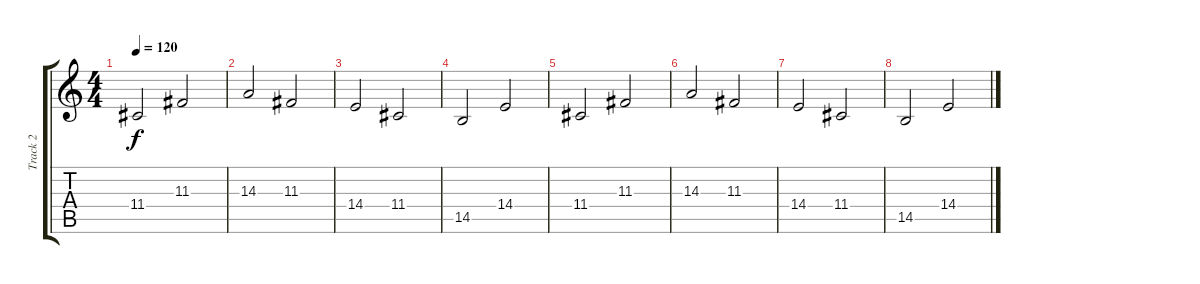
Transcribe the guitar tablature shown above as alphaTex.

\track ("Track 2" "Track 2") {instrument stringensemble1}
\staff {score tabs}
\tuning (E4 B3 G3 D3 A2 E2) {hide}
\ts (4 4)
\tempo 120
\clef g2
\ks c
11.4.2{dy f} 11.3.2 |
14.3.2 11.3.2 |
14.4.2 11.4.2 |
14.5.2 14.4.2 |
11.4.2 11.3.2 |
14.3.2 11.3.2 |
14.4.2 11.4.2 |
14.5.2 14.4.2
